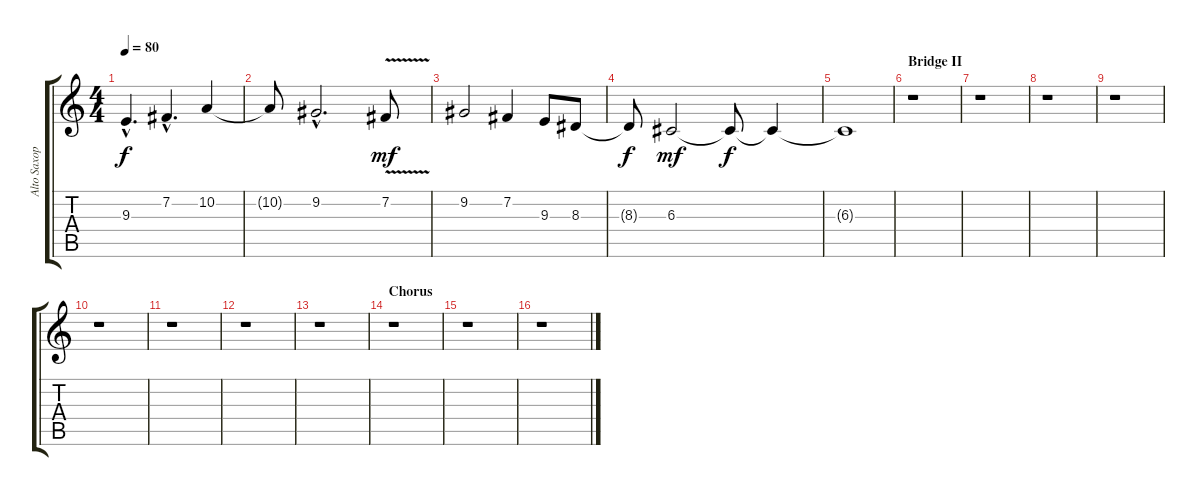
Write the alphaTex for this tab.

\track ("Alto Saxophone" "Alto Saxop") {instrument altosax}
\staff {score tabs}
\tuning (E4 B3 G3 D3 A2 E2) {hide}
\ts (4 4)
\tempo 80
\clef g2
\ks c
9.3{hac}.4{d dy f} 7.2{hac}.4{d} 10.2.4 |
10.2{t}.8 9.2{hac}.2{d} 7.2{v}.8{dy mf} |
9.2.2 7.2.4 9.3.8 8.3.8 |
8.3{t}.8{dy f} 6.3.2{dy mf} 6.3{t}.8{dy f} 6.3{t}.4{volume 0} |
6.3{t}.1 |
\section ("" "Bridge II")
r.1 |
r.1 |
r.1 |
r.1 |
r.1 |
r.1 |
r.1 |
r.1 |
\section ("" "Chorus")
r.1 |
r.1 |
r.1
